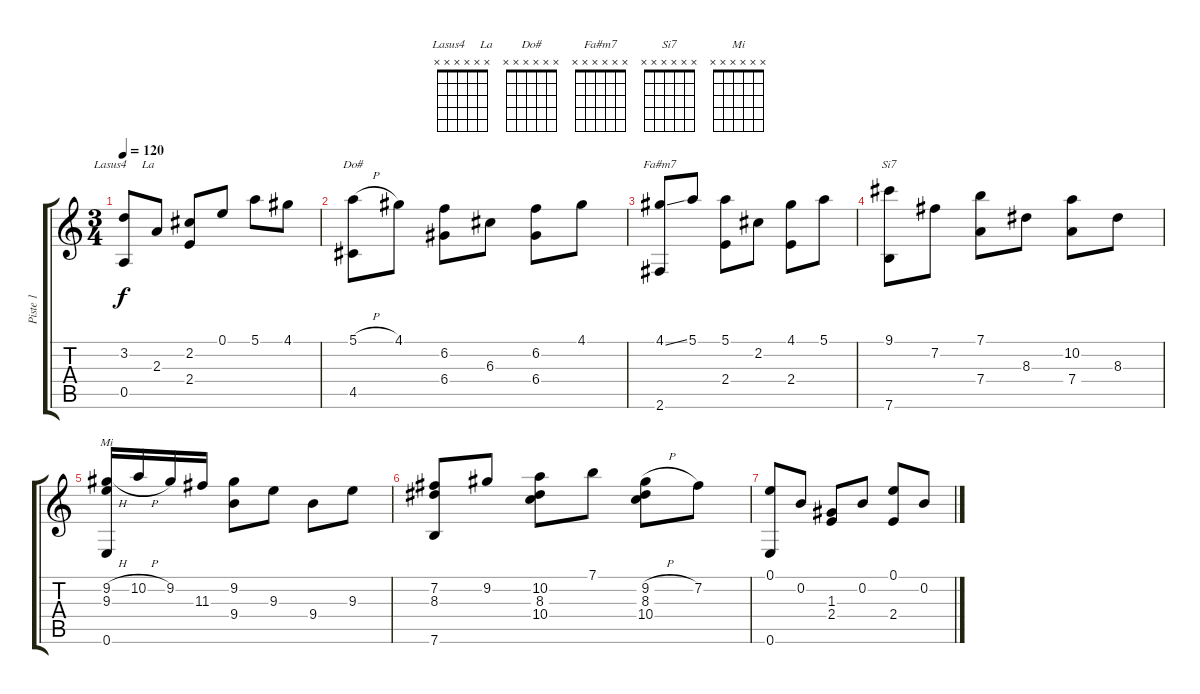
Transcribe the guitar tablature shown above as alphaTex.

\track ("Piste 1" "Piste 1") {instrument acousticguitarsteel}
\staff {score tabs}
\tuning (E4 B3 G3 D3 A2 E2) {hide}
\chord ("Lasus4     La" x x x x x x) {firstfret 0}
\chord ("Do#" x x x x x x) {firstfret 0}
\chord ("Fa#m7" x x x x x x) {firstfret 0}
\chord ("Si7" x x x x x x) {firstfret 0}
\chord ("Mi" x x x x x x) {firstfret 0}
\ts (3 4)
\tempo 120
\clef g2
\ks c
(3.2 0.5).8{ch "Lasus4     La" dy f} 2.3.8 (2.2 2.4).8 0.1.8 5.1.8 4.1.8 |
(5.1{h} 4.5).8{ch "Do#"} 4.1.8 (6.2 6.4).8 6.3.8 (6.2 6.4).8 4.1.8 |
(4.1{ss} 2.6).8{ch "Fa#m7"} 5.1.8 (5.1 2.4).8 2.2.8 (4.1 2.4).8 5.1.8 |
(9.1 7.6).8{ch "Si7"} 7.2.8 (7.1 7.4).8 8.3.8 (10.2 7.4).8 8.3.8 |
(9.2{h} 9.3 0.6).16{ch "Mi"} 10.2{h}.16 9.2.16 11.3.16 (9.2 9.4).8 9.3.8 9.4.8 9.3.8 |
(7.2 8.3 7.6).8 9.2.8 (10.2 8.3 10.4).8 7.1.8 (9.2{h} 8.3 10.4).8 7.2.8 |
(0.1 0.6).8 0.2.8 (1.3 2.4).8 0.2.8 (0.1 2.4).8 0.2.8
